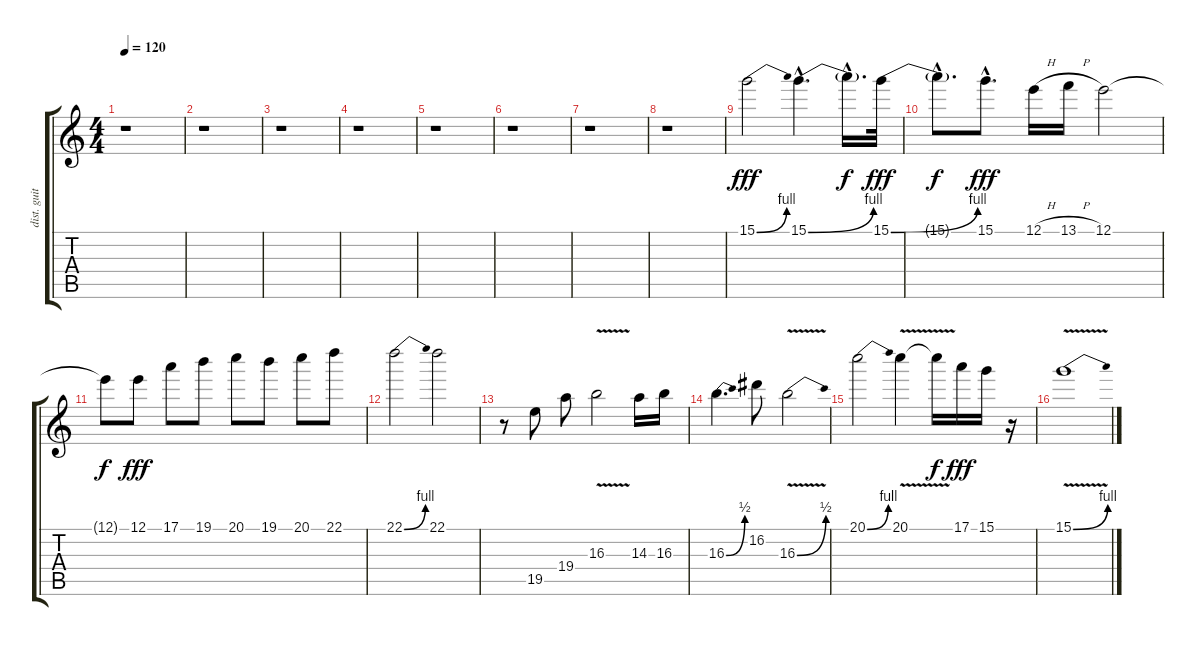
\track ("dist. guitar2" "dist. guit") {instrument distortionguitar}
\staff {score tabs}
\tuning (E4 B3 G3 D3 A2 E2) {hide}
\ts (4 4)
\tempo 120
\clef g2
\ks c
r.1{dy fff} |
r.1 |
r.1 |
r.1 |
r.1 |
r.1 |
r.1 |
r.1 |
15.1{be (bend 0 0 60 4)}.2 15.1{be (bend 0 0 60 4) hac}.4{d} 15.1{hac t}.16{d dy f} 15.1{be (bend 0 0 60 4)}.32{dy fff} |
15.1{hac t}.8{d dy f} 15.1{hac}.8{d dy fff} 12.1{h}.16 13.1{h}.16 12.1.2 |
12.1{t}.8{dy f} 12.1.8{dy fff} 17.1.8 19.1.8 20.1.8 19.1.8 20.1.8 22.1.8 |
22.1{be (bend 0 0 60 4)}.2 22.1.2 |
r.8 19.5.8 19.4.8 16.3{v}.2 14.3.16 16.3.16 |
16.3{be (bend 0 0 60 2)}.4{d} 16.2.8 16.3{be (bend 0 0 60 2) v}.2 |
20.1{be (bend 0 0 60 4)}.2 20.1{v}.4 20.1{t}.16{dy f} 17.1.16{dy fff} 15.1.16 r.16 |
15.1{be (bend 0 0 60 4) v}.1
